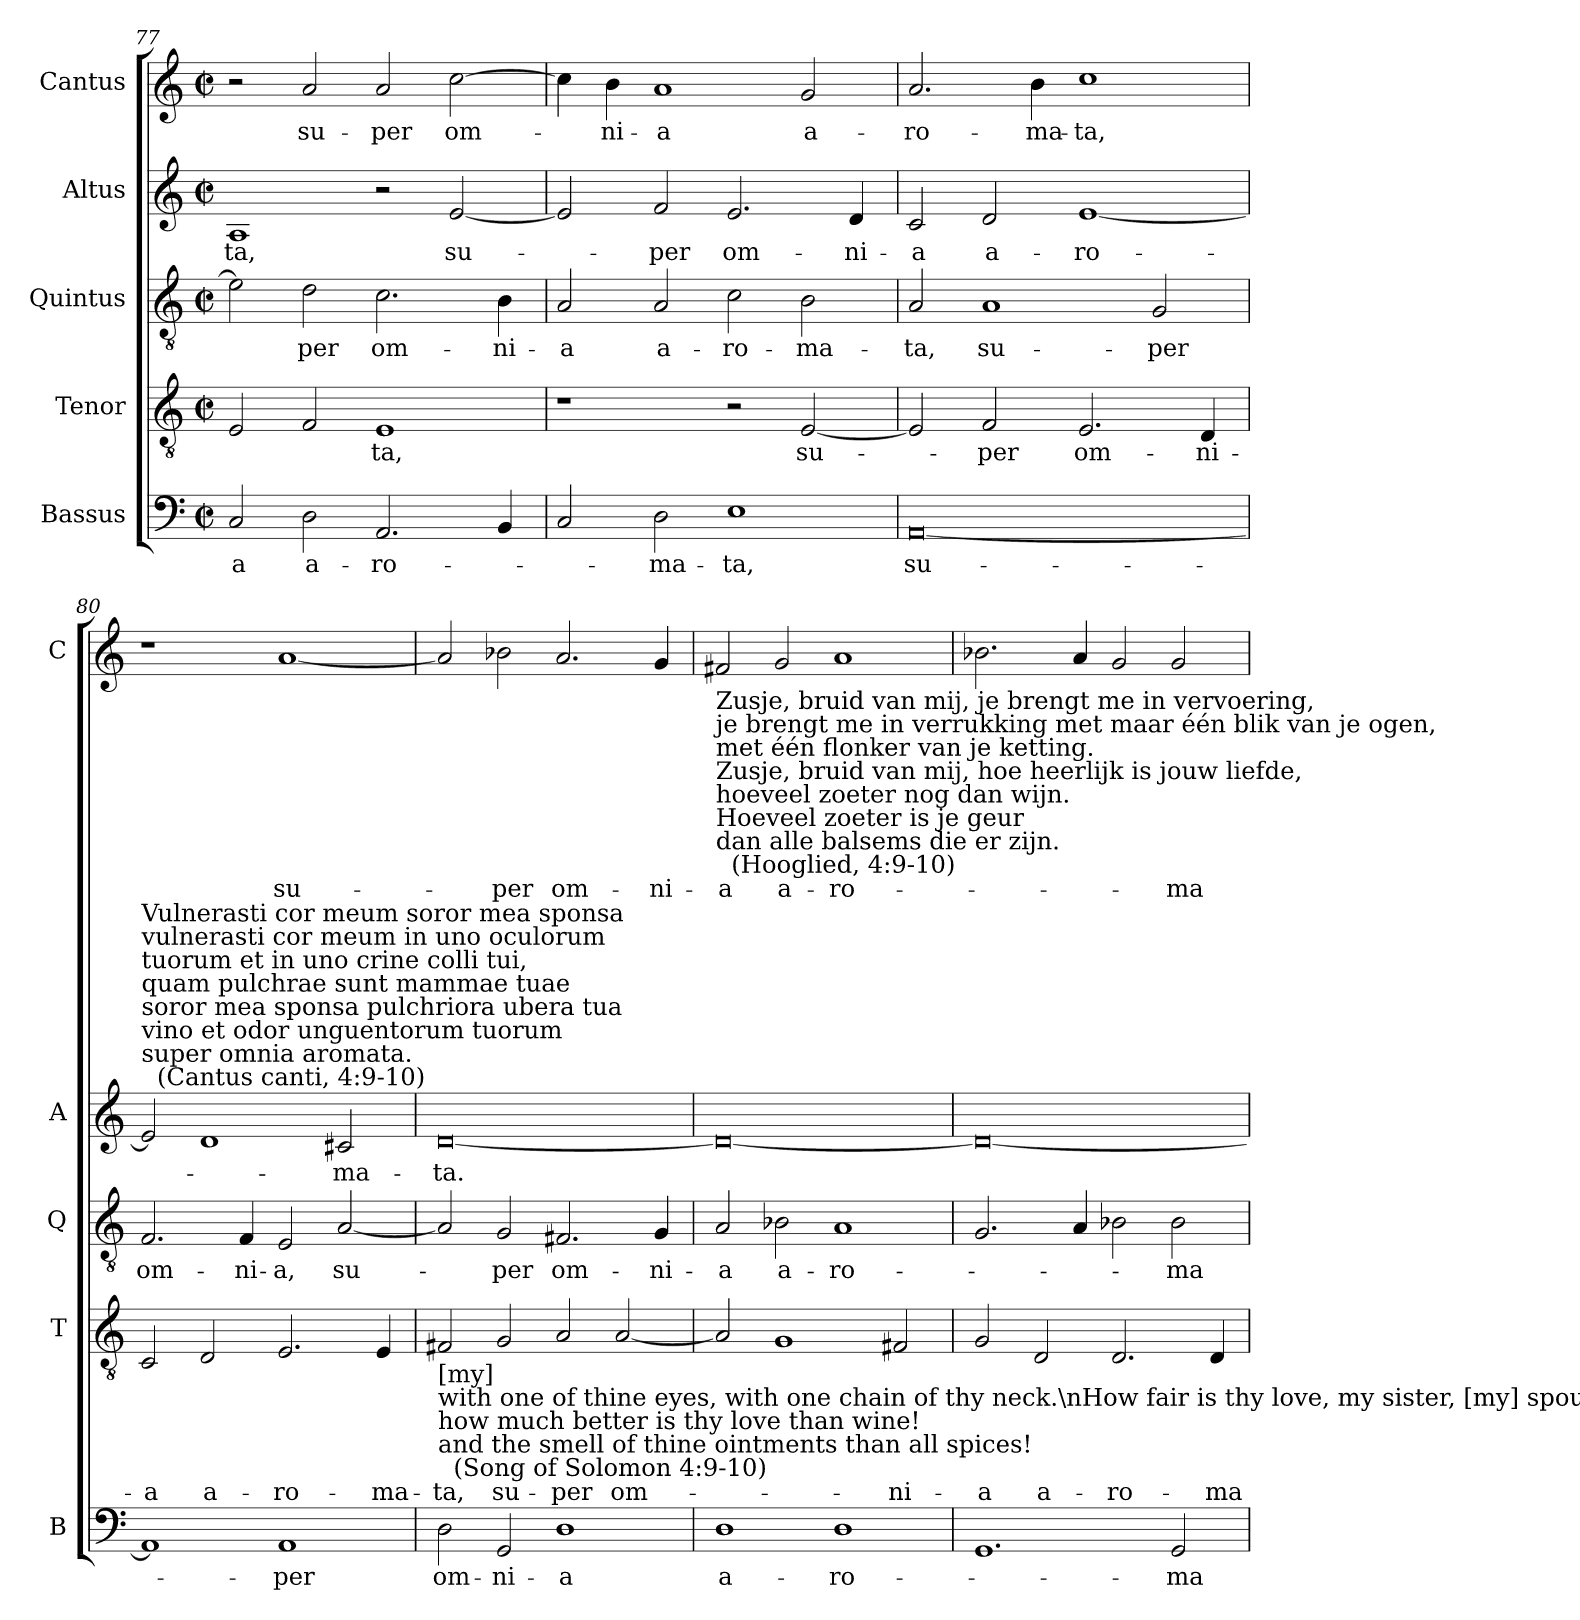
**kern	**text	**kern	**text	**kern	**text	**kern	**text	**kern	**text
*part5	*part5	*part4	*part4	*part3	*part3	*part2	*part2	*part1	*part1
*staff5	*staff5	*staff4	*staff4	*staff3	*staff3	*staff2	*staff2	*staff1	*staff1
*I"Bassus	*	*I"Tenor	*	*I"Quintus	*	*I"Altus	*	*I"Cantus	*
*I'B	*	*I'T	*	*I'Q	*	*I'A	*	*I'C	*
*clefF4	*	*clefGv2	*	*clefGv2	*	*clefG2	*	*clefG2	*
*k[]	*	*k[]	*	*k[]	*	*k[]	*	*k[]	*
*C:	*	*C:	*	*C:	*	*C:	*	*C:	*
*M2/2	*	*M2/2	*	*M2/2	*	*M2/2	*	*M2/2	*
*met(c|)	*	*met(c|)	*	*met(c|)	*	*met(c|)	*	*met(c|)	*
=77	=77	=77	=77	=77	=77	=77	=77	=77	=77
!	!LO:LY:b	!	!	!	!	!	!LO:LY:b	!	!
2C/	-a	2E/	.	2e\]	.	1A	-ta,	2r	.
!	!LO:LY:b	!	!	!	!LO:LY:b	!	!	!	!LO:LY:b
2D\	a-	2F/	.	2d\	-per	.	.	2a/	su-
!	!LO:LY:b	!	!LO:LY:b	!	!LO:LY:b	!	!	!	!LO:LY:b
2.AA/	-ro-	1E	-ta,	2.c\	om-	2r	.	2a/	-per
!	!	!	!	!	!	!	!LO:LY:b	!	!LO:LY:b
.	.	.	.	.	.	[2e/	su-	[2cc\	om-
!	!	!	!	!	!LO:LY:b	!	!	!	!
4BB/	.	.	.	4B\	-ni-	.	.	.	.
!!LO:LB:g=z
=78	=78	=78	=78	=78	=78	=78	=78	=78	=78
!	!	!	!	!	!LO:LY:b	!	!	!	!
2C/	.	1r	.	2A/	-a	2e/]	.	4cc\]	.
!	!	!	!	!	!	!	!	!	!LO:LY:b
.	.	.	.	.	.	.	.	4b\	-ni-
!	!LO:LY:b	!	!	!	!LO:LY:b	!	!LO:LY:b	!	!LO:LY:b
2D\	-ma-	.	.	2A/	a-	2f/	-per	1a	-a
!	!LO:LY:b	!	!	!	!LO:LY:b	!	!LO:LY:b	!	!
1E	-ta,	2r	.	2c\	-ro-	2.e/	om-	.	.
!	!	!	!LO:LY:b	!	!LO:LY:b	!	!	!	!LO:LY:b
.	.	[2E/	su-	2B\	-ma-	.	.	2g/	a-
!	!	!	!	!	!	!	!LO:LY:b	!	!
.	.	.	.	.	.	4d/	-ni-	.	.
=79	=79	=79	=79	=79	=79	=79	=79	=79	=79
!	!LO:LY:b	!	!	!	!LO:LY:b	!	!LO:LY:b	!	!LO:LY:b
[0AA	su-	2E/]	.	2A/	-ta,	2c/	-a	2.a/	-ro-
!	!	!	!LO:LY:b	!	!LO:LY:b	!	!LO:LY:b	!	!
.	.	2F/	-per	1A	su-	2d/	a-	.	.
!	!	!	!	!	!	!	!	!	!LO:LY:b
.	.	.	.	.	.	.	.	4b\	-ma-
!	!	!	!LO:LY:b	!	!	!	!LO:LY:b	!	!LO:LY:b
.	.	2.E/	om-	.	.	[1e	-ro-	1cc	-ta,
!	!	!	!	!	!LO:LY:b	!	!	!	!
.	.	.	.	2G/	-per	.	.	.	.
!	!	!	!LO:LY:b	!	!	!	!	!	!
.	.	4D/	-ni-	.	.	.	.	.	.
!!LO:LB:g=z
=80	=80	=80	=80	=80	=80	=80	=80	=80	=80
!	!	!	!	!	!	!LO:TX:a:t=Vulnerasti cor meum soror mea sponsa \nvulnerasti cor meum in uno oculorum\ntuorum et in uno crine colli tui,\nquam pulchrae sunt mammae tuae \nsoror mea sponsa pulchriora ubera tua \nvino et odor unguentorum tuorum \nsuper omnia aromata.\n       (Cantus canti, 4&colon;9-10)	!	!	!
!	!	!	!LO:LY:b	!	!LO:LY:b	!	!	!	!
1AA]	.	2C/	-a	2.F/	om-	2e/]	.	1r	.
!	!	!	!LO:LY:b	!	!	!	!	!	!
.	.	2D/	a-	.	.	1d	.	.	.
!	!	!	!	!	!LO:LY:b	!	!	!	!
.	.	.	.	4F/	-ni-	.	.	.	.
!	!LO:LY:b	!	!LO:LY:b	!	!LO:LY:b	!	!	!	!LO:LY:b
1AA	-per	2.E/	-ro-	2E/	-a,	.	.	[1a	su-
!	!	!	!	!	!LO:LY:b	!	!LO:LY:b	!	!
.	.	.	.	[2A/	su-	2c#X/	-ma-	.	.
!	!	!	!LO:LY:b	!	!	!	!	!	!
.	.	4E/	-ma-	.	.	.	.	.	.
=81	=81	=81	=81	=81	=81	=81	=81	=81	=81
!	!	!LO:TX:b:t=Thou hast ravished my heart, my sister, \n[my] spouse; thou hast ravished my heart \nwith one of thine eyes, with one chain of thy neck.\nHow fair is thy love, my sister, [my] spouse! \nhow much better is thy love than wine! \nand the smell of thine ointments than all spices!\n          (Song of Solomon 4&colon;9-10)	!	!	!	!	!	!	!
!	!LO:LY:b	!	!LO:LY:b	!	!	!	!LO:LY:b	!	!
2D\	om-	2F#X/	-ta,	2A/]	.	[0d	-ta.	2a/]	.
!	!LO:LY:b	!	!LO:LY:b	!	!LO:LY:b	!	!	!	!LO:LY:b
2GG/	-ni-	2G/	su-	2G/	-per	.	.	2b-X\	-per
!	!LO:LY:b	!	!LO:LY:b	!	!LO:LY:b	!	!	!	!LO:LY:b
1D	-a	2A/	-per	2.F#X/	om-	.	.	2.a/	om-
!	!	!	!LO:LY:b	!	!	!	!	!	!
.	.	[2A/	om-	.	.	.	.	.	.
!	!	!	!	!	!LO:LY:b	!	!	!	!LO:LY:b
.	.	.	.	4G/	-ni-	.	.	4g/	-ni-
=82	=82	=82	=82	=82	=82	=82	=82	=82	=82
!	!	!	!	!	!	!	!	!LO:TX:b:t=Zusje, bruid van mij, je brengt me in vervoering, \nje brengt me in verrukking met maar één blik van je ogen, \nmet één flonker van je ​ketting.\nZusje, bruid van mij, hoe heerlijk is jouw ​liefde, \nhoeveel zoeter nog dan ​wijn. \nHoeveel zoeter is je geur \ndan alle balsems die er zijn.\n           (Hooglied, 4&colon;9-10)	!
!	!LO:LY:b	!	!	!	!LO:LY:b	!	!	!	!LO:LY:b
1D	a-	2A/]	.	2A/	-a	0d_	.	2f#X/	-a
!	!	!	!	!	!LO:LY:b	!	!	!	!LO:LY:b
.	.	1G	.	2B-X\	a-	.	.	2g/	a-
!	!LO:LY:b	!	!	!	!LO:LY:b	!	!	!	!LO:LY:b
1D	-ro-	.	.	1A	-ro-	.	.	1a	-ro-
!	!	!	!LO:LY:b	!	!	!	!	!	!
.	.	2F#X/	-ni-	.	.	.	.	.	.
=83	=83	=83	=83	=83	=83	=83	=83	=83	=83
!	!	!	!LO:LY:b	!	!	!	!	!	!
1.GG	.	2G/	-a	2.G/	.	0d_	.	2.b-X\	.
!	!	!	!LO:LY:b	!	!	!	!	!	!
.	.	2D/	a-	.	.	.	.	.	.
.	.	.	.	4A/	.	.	.	4a/	.
!	!	!	!LO:LY:b	!	!	!	!	!	!
.	.	2.D/	-ro-	2B-X\	.	.	.	2g/	.
!	!LO:LY:b	!	!	!	!LO:LY:b	!	!	!	!LO:LY:b
2GG/	-ma-	.	.	2B-\	-ma-	.	.	2g/	-ma-
!	!	!	!LO:LY:b	!	!	!	!	!	!
.	.	4D/	-ma-	.	.	.	.	.	.
=	=	=	=	=	=	=	=	=	=
*-	*-	*-	*-	*-	*-	*-	*-	*-	*-
